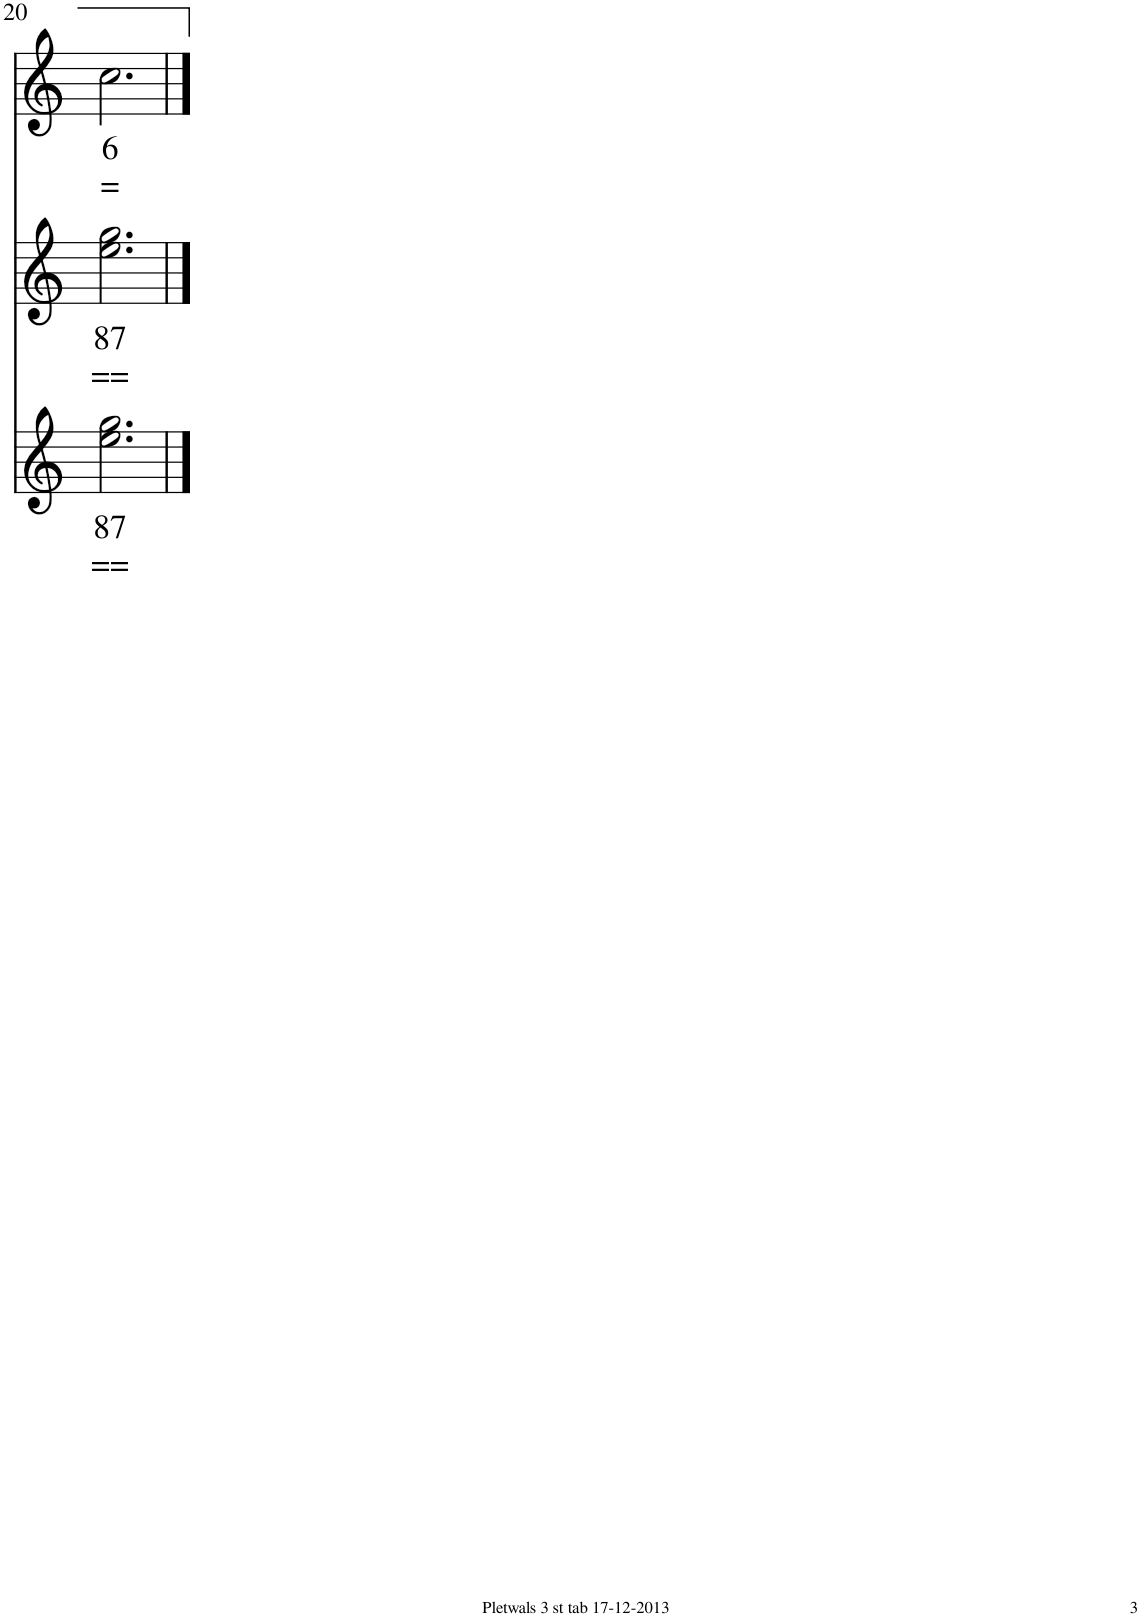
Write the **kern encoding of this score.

**kern	**text	**text	**kern	**text	**text	**kern	**text	**text
*part3	*part3	*part3	*part2	*part2	*part2	*part1	*part1	*part1
*staff3	*staff3	*staff3	*staff2	*staff2	*staff2	*staff1	*staff1	*staff1
*I"Viool	*	*	*I"Voice	*	*	*I"Voice	*	*
!!LO:PB:g=z
*clefG2	*	*	*clefG2	*	*	*clefG2	*	*
*k[]	*	*	*k[]	*	*	*k[]	*	*
*M3/4	*	*	*M3/4	*	*	*M3/4	*	*
=20	=20	=20	=20	=20	=20	=20	=20	=20
!	!LO:LY:b	!LO:LY:b	!	!LO:LY:b	!LO:LY:b	!	!LO:LY:b	!LO:LY:b
2.ee\ 2.gg\	87	==	2.ee\ 2.gg\	87	==	2.cc\	6	=
==	==	==	==	==	==	==	==	==
*-	*-	*-	*-	*-	*-	*-	*-	*-
